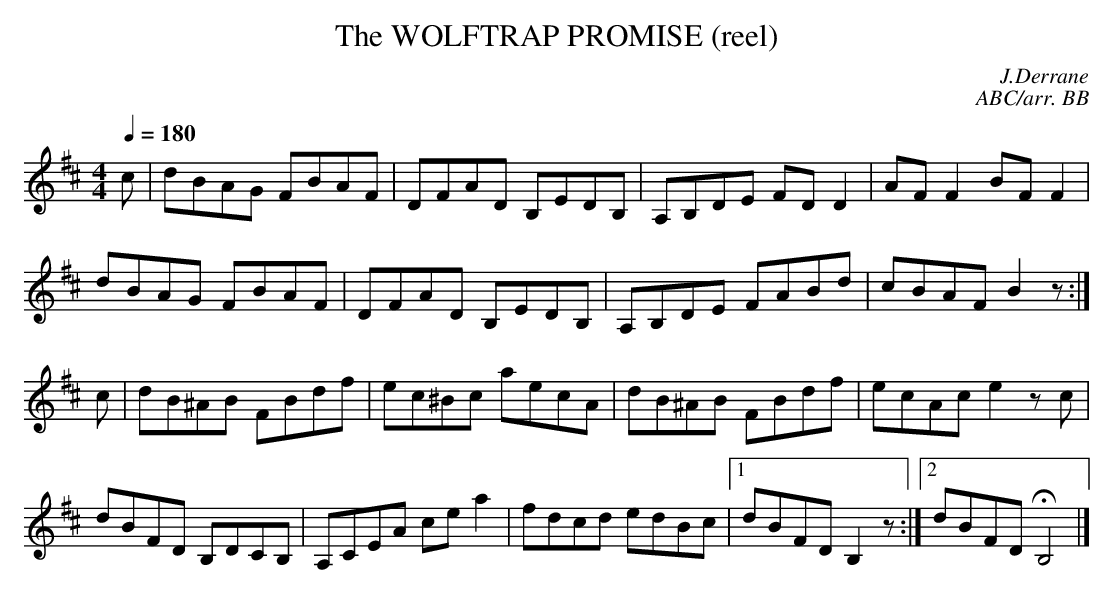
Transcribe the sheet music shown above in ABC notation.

X:1
T:WOLFTRAP PROMISE (reel), The
C:J.Derrane
C:ABC/arr. BB
Q:1/4=180
M:4/4
L:1/8
K:D
c|dBAG FBAF|DFAD B,EDB,|A,B,DE FDD2|AFF2 BFF2|
dBAG FBAF|DFAD B,EDB,|A,B,DE FABd|cBAF B2 z :|
c|dB^AB FBdf|ec^Bc aecA|dB^AB FBdf|ecAc e2 z c|
dBFD B,DCB,|A,CEA ce a2|fdcd edBc|\
[1 dBFD B,2 z:|2 dBFD HB,4|]
